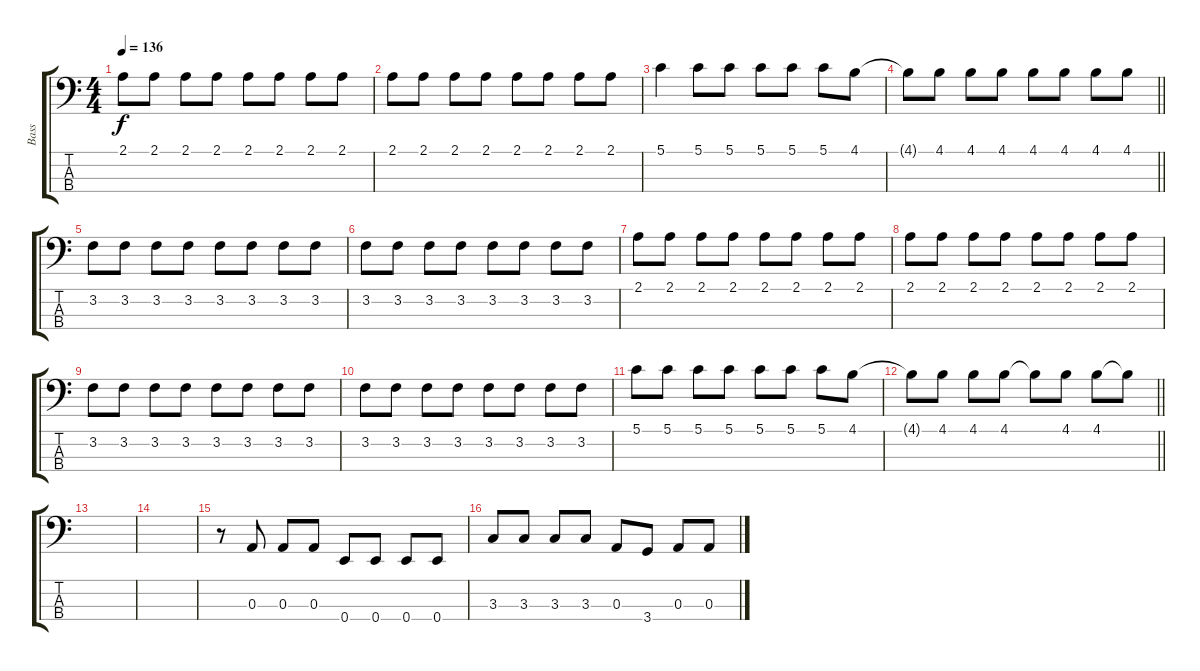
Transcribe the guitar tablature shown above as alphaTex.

\track ("Bass" "Bass") {instrument electricbassfinger}
\staff {score tabs}
\tuning (G2 D2 A1 E1) {hide}
\ts (4 4)
\tempo 136
\clef f4
\ks c
2.1.8{dy f} 2.1.8 2.1.8 2.1.8 2.1.8 2.1.8 2.1.8 2.1.8 |
2.1.8 2.1.8 2.1.8 2.1.8 2.1.8 2.1.8 2.1.8 2.1.8 |
5.1.4 5.1.8 5.1.8 5.1.8 5.1.8 5.1.8 4.1.8 |
\barLineRight lightlight
4.1{t}.8 4.1.8 4.1.8 4.1.8 4.1.8 4.1.8 4.1.8 4.1.8 |
\section ("" "")
3.2.8 3.2.8 3.2.8 3.2.8 3.2.8 3.2.8 3.2.8 3.2.8 |
3.2.8 3.2.8 3.2.8 3.2.8 3.2.8 3.2.8 3.2.8 3.2.8 |
2.1.8 2.1.8 2.1.8 2.1.8 2.1.8 2.1.8 2.1.8 2.1.8 |
2.1.8 2.1.8 2.1.8 2.1.8 2.1.8 2.1.8 2.1.8 2.1.8 |
3.2.8 3.2.8 3.2.8 3.2.8 3.2.8 3.2.8 3.2.8 3.2.8 |
3.2.8 3.2.8 3.2.8 3.2.8 3.2.8 3.2.8 3.2.8 3.2.8 |
5.1.8 5.1.8 5.1.8 5.1.8 5.1.8 5.1.8 5.1.8 4.1.8 |
\barLineRight lightlight
4.1{t}.8 4.1.8 4.1.8 4.1.8 4.1{t}.8 4.1.8 4.1.8 4.1{t}.8 |
\section ("" "")
|
|
r.8 0.3.8 0.3.8 0.3.8 0.4.8 0.4.8 0.4.8 0.4.8 |
3.3.8 3.3.8 3.3.8 3.3.8 0.3.8 3.4.8 0.3.8 0.3.8
